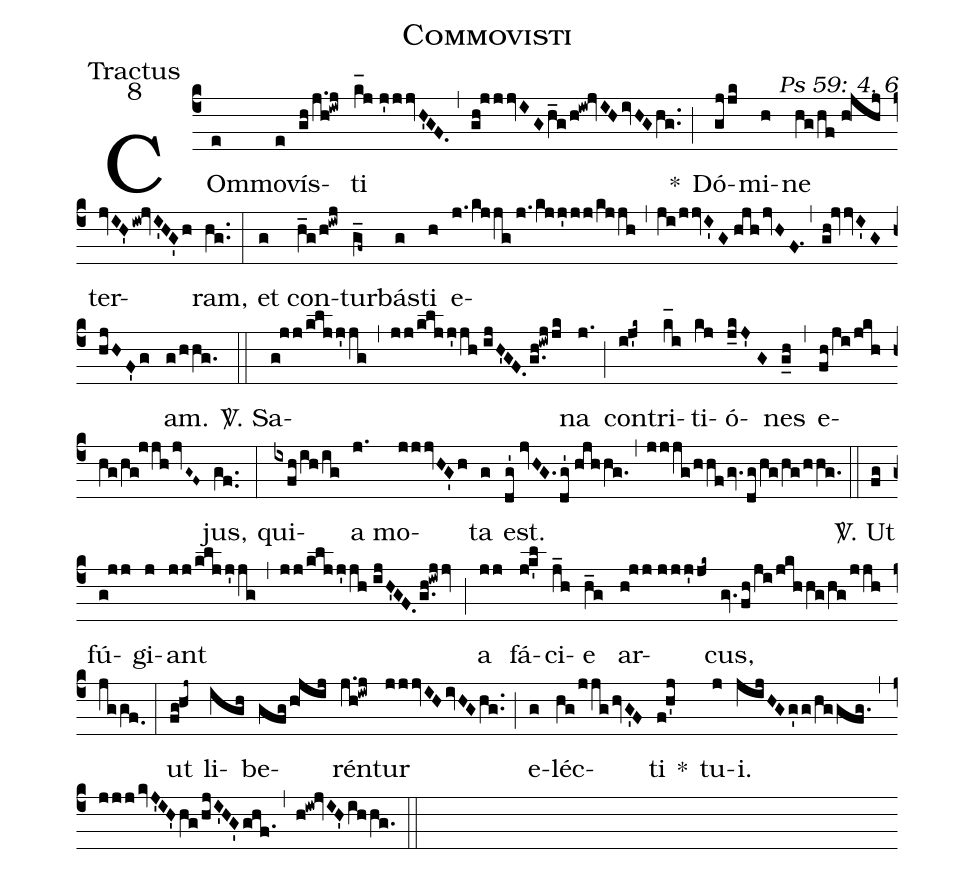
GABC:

name: Commovisti;
office-part: Tractus;
mode: 8;
commentary: Ps 59: 4, 6;
%%
(c4) COm(e)mo(e)vís(gh/j.h!iwj)ti(k_[hl:1]j//j'jjvH'GF.) (,) (gh!jjjvIGh_g/h!iw!jvIHivHGhg..) *(;)
Dó(gjjk)mi(h)ne(hg/hf//h!jhj) ter(jvIH'iw!jvI'HG'h)ram,(hg..) (:)
et(g) con(h_g/h!iwj)tur(g_f~)bás(g)ti(h) e(j./kjjg//j./kj/!j'jj/kjjh)(,)(ji/jjvI'G//hjhjvHF.1)(,)(gh!jvvI'G//hjHF'g)am.(g/hhg.) (::)
<sp>V/</sp>. Sa(g!jj/kljj'jg)(,)(jj/kljj'jh//ijH'GF.g.h!iwjjk)na(j.) (;) con(ij'k~)tri(k_[hl:1]i)ti(kj)ó(j_kJ'//G)nes(g_h) (,) e(fh/ji/jkhhg/hg!jjhjvG~F~)jus,(gf..) (:)
qui(ixfh/ih/ig)a(j.) mo(jjjvHG'h)ta(g) est.(dg'//jvHG.dg'//hjhhg.) (,) (jjjg/hhfgv.dg/hg/hg/hhg.) (::)
<sp>V/</sp>. Ut(fg) fú(g!jj)gi(j)ant(jj/kljj'jg) (,) (jj/kljj'jh//ijH'GF.g.h!iwjjv) (;) a(jj) fá(jk'l)ci(j_h)e(h_g) ar(h!jj//jjj'jk~)cus,(gv.fh/ji/jkhhg/hg/jjh/jggf.0) (:)
ut(fg!hj~) li(igh)be(gfgh!jij)rén(j.h!iwj)tur(jjjvIHivHGhg..) (;) e(g)léc(hg/jjghvG'F)ti(f!h'j) *() tu(j)i.(jijHGg'g/hggfg.) (,) (jjjkvJ'IH'hg/hjI'HG'ghf.1) (,) (h!iw!jvIH'ihhg.) (::)
